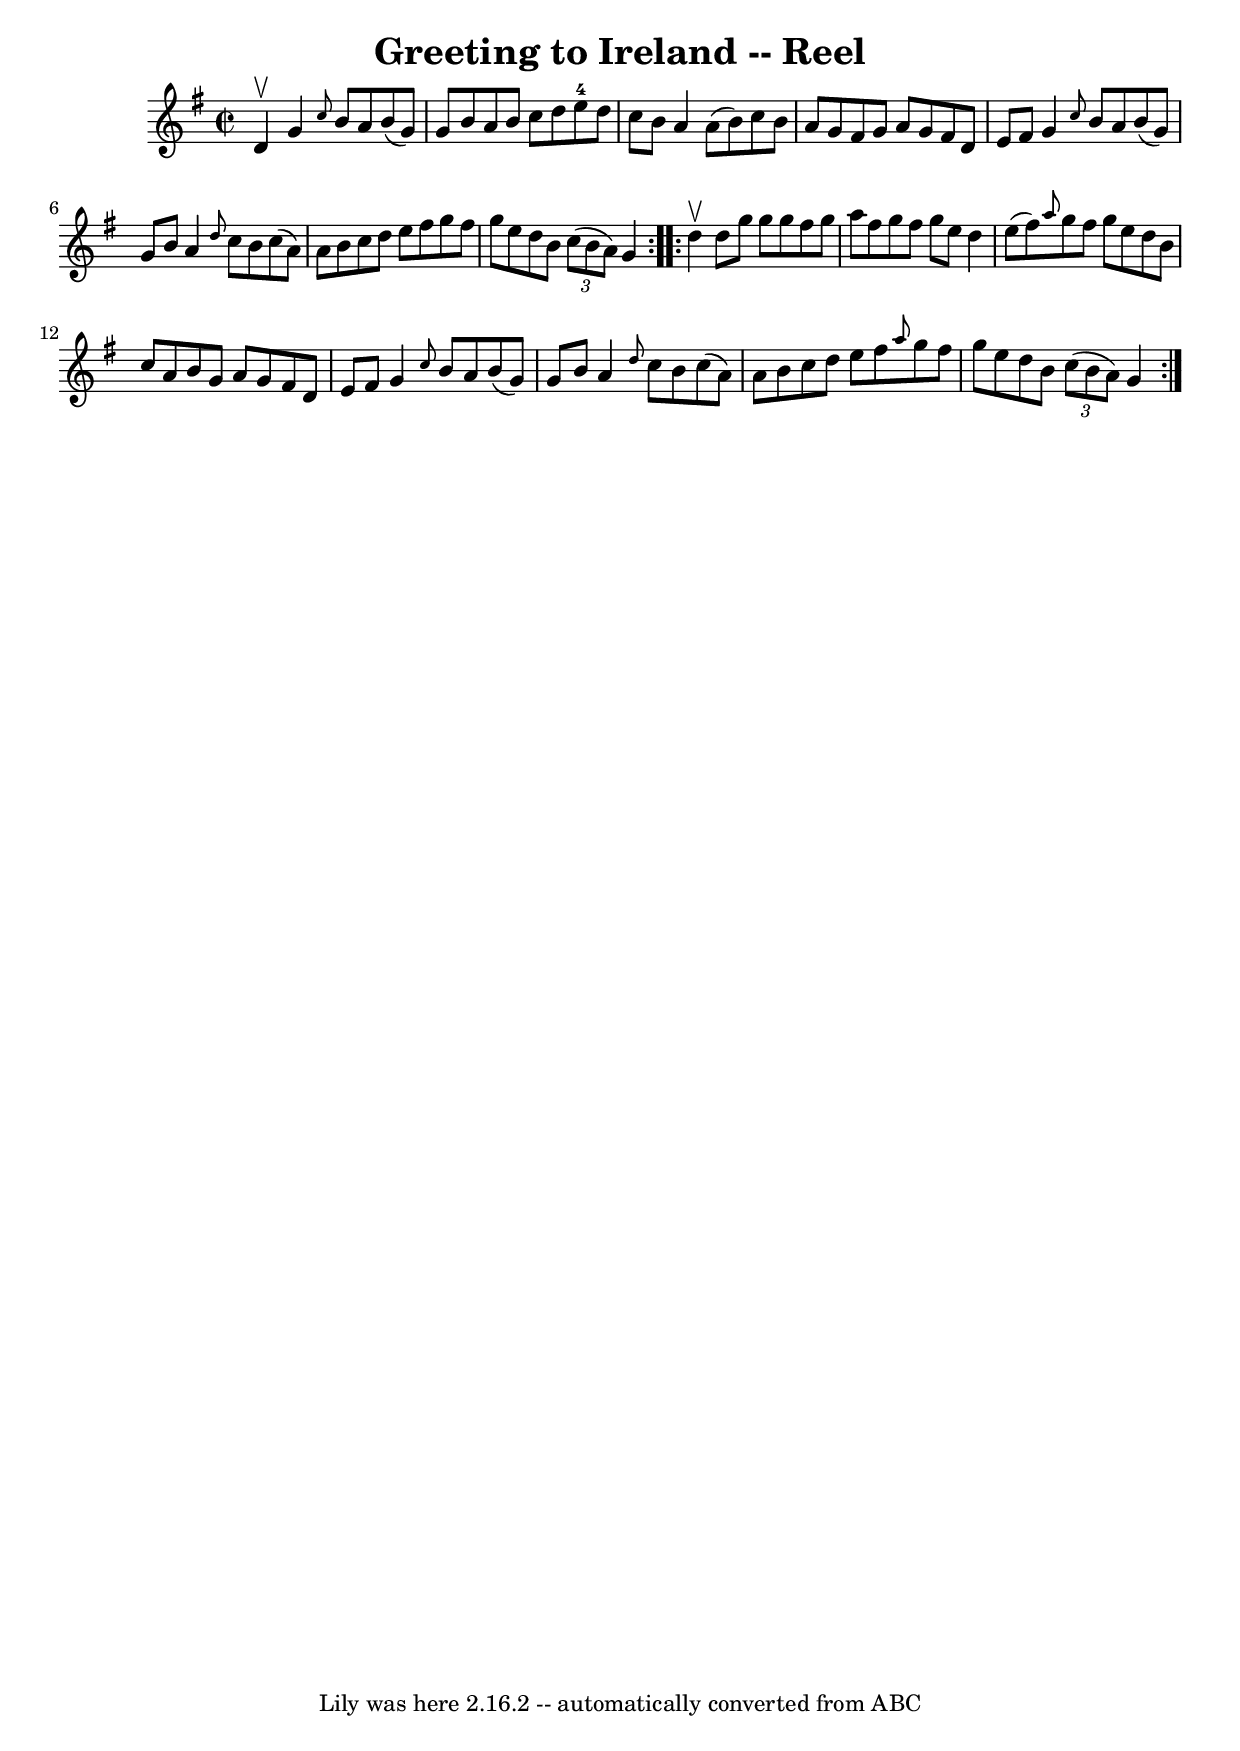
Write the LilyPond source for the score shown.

\version "2.16.2"
\include "Mammoth.ily"
\header {
	%% book = "Ryan's Mammoth Collection"
	crossRefNumber = "1"
	footnotes = "\\\\322"
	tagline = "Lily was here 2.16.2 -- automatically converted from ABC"
	title = "Greeting to Ireland -- Reel"
}
voicedefault =  {


\repeat volta 2 {
\override Staff.TimeSignature #'style = #'C
 \time 2/2 
\key g \major d'4^\upbow |
 g'4  \grace { c''8  }   
b'8 a'8 b'8 (g'8) g'8 b'8    |
 a'8 b'8 c''8    
d''8 e''8-4 d''8 c''8 b'8    |
 a'4 a'8 (b'8)  
 c''8 b'8 a'8 g'8    |
 fis'8 g'8 a'8 g'8 fis'8    
d'8 e'8 fis'8    |
 g'4  \grace { c''8  } b'8 a'8    
b'8 (g'8) g'8 b'8    |
 a'4  \grace { d''8  } c''8    
b'8 c''8 (a'8) a'8 b'8    |
 c''8 d''8 e''8    
fis''8 g''8 fis''8 g''8 e''8    |
 d''8 b'8    
\times 2/3 { c''8 (b'8 a'8) } g'4  }     \repeat volta 2 { d''4 
^\upbow |
 d''8 g''8 g''8 g''8 fis''8 g''8 a''8    
fis''8    |
 g''8 fis''8 g''8 e''8 d''4 e''8 (fis''8  
-)   |
 \grace { a''8  } g''8 fis''8 g''8 e''8 d''8    
b'8 c''8 a'8    |
 b'8 g'8 a'8 g'8 fis'8 d'8    
e'8 fis'8    |
 g'4  \grace { c''8  } b'8 a'8 b'8 (
g'8) g'8 b'8    |
 a'4  \grace { d''8  } c''8 b'8    
c''8 (a'8) a'8 b'8    |
 c''8 d''8 e''8 fis''8  
\grace { a''8  } g''8 fis''8 g''8 e''8    |
 d''8 b'8  
  \times 2/3 { c''8 (b'8 a'8) } g'4  }   
}

\score{
    <<

	\context Staff="default"
	{
	    \voicedefault 
	}

    >>
	\layout {
	}
	\midi {}
}
